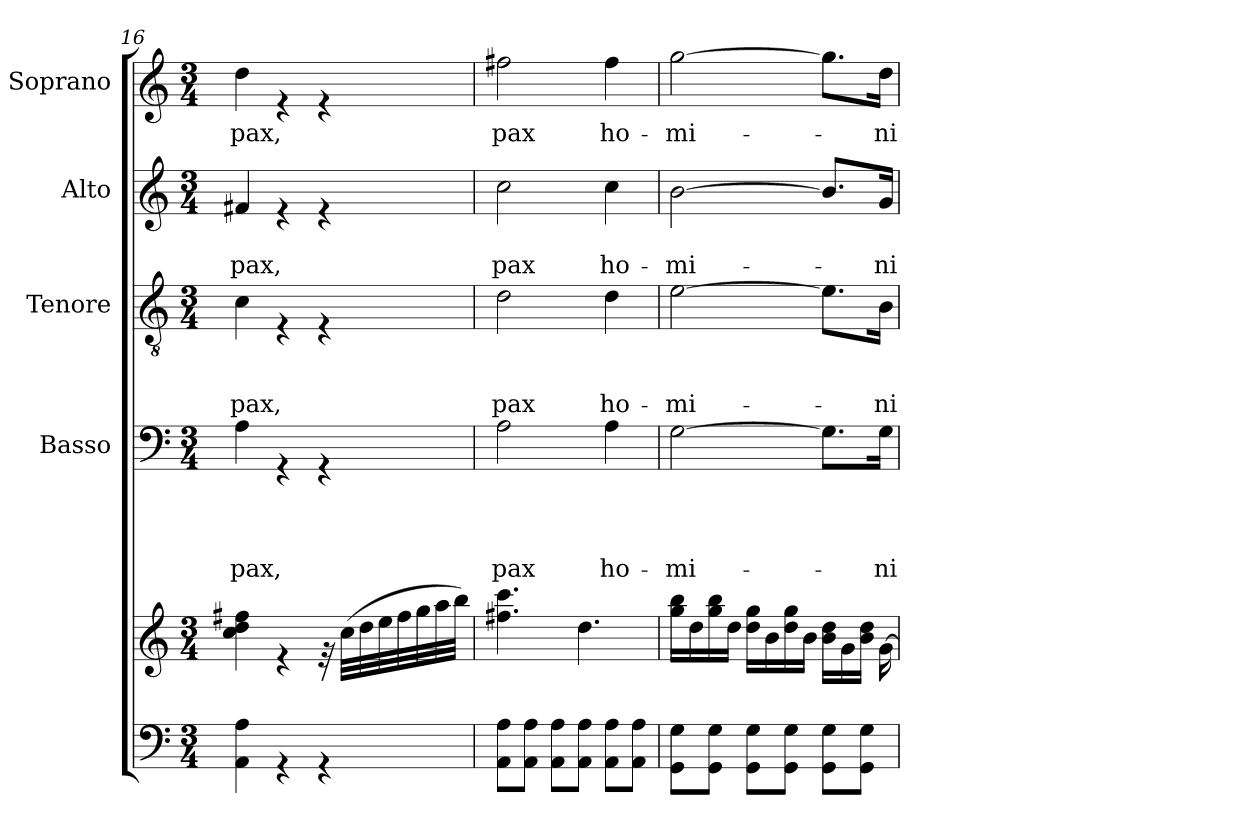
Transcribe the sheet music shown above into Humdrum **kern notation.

**kern	**kern	**kern	**text	**text	**text	**text	**kern	**text	**text	**text	**kern	**text	**text	**kern	**text
*part6	*part5	*part4	*part4	*part4	*part4	*part4	*part3	*part3	*part3	*part3	*part2	*part2	*part2	*part1	*part1
*staff6	*staff5	*staff4	*staff4	*staff4	*staff4	*staff4	*staff3	*staff3	*staff3	*staff3	*staff2	*staff2	*staff2	*staff1	*staff1
*	*	*I"Basso	*	*	*	*	*I"Tenore	*	*	*	*I"Alto	*	*	*I"Soprano	*
!!LO:PB:g=z
*clefF4	*clefG2	*clefF4	*	*	*	*	*clefGv2	*	*	*	*clefG2	*	*	*clefG2	*
*k[]	*k[]	*k[]	*	*	*	*	*k[]	*	*	*	*k[]	*	*	*k[]	*
*C:	*C:	*C:	*	*	*	*	*C:	*	*	*	*C:	*	*	*C:	*
*M3/4	*M3/4	*M3/4	*	*	*	*	*M3/4	*	*	*	*M3/4	*	*	*M3/4	*
=16	=16	=16	=16	=16	=16	=16	=16	=16	=16	=16	=16	=16	=16	=16	=16
!	!	!	!	!	!	!LO:LY:b	!	!	!	!LO:LY:b	!	!	!LO:LY:b	!	!LO:LY:b
4AA\ 4A\	4cc\ 4dd\ 4ff#X\	4A\	.	.	.	pax,	4c\	.	.	pax,	4f#X/	.	pax,	4dd\	pax,
4rGG	4re	4rGG	.	.	.	.	4rE	.	.	.	4re	.	.	4re	.
4rGG	32rd	4rGG	.	.	.	.	4rE	.	.	.	4re	.	.	4re	.
.	(>32cc\LLL	.	.	.	.	.	.	.	.	.	.	.	.	.	.
.	32dd\	.	.	.	.	.	.	.	.	.	.	.	.	.	.
.	32ee\	.	.	.	.	.	.	.	.	.	.	.	.	.	.
.	32ff#\	.	.	.	.	.	.	.	.	.	.	.	.	.	.
.	32gg\	.	.	.	.	.	.	.	.	.	.	.	.	.	.
.	32aa\	.	.	.	.	.	.	.	.	.	.	.	.	.	.
.	32bb\JJJ)	.	.	.	.	.	.	.	.	.	.	.	.	.	.
=17	=17	=17	=17	=17	=17	=17	=17	=17	=17	=17	=17	=17	=17	=17	=17
!	!	!	!	!	!	!LO:LY:b	!	!	!	!LO:LY:b	!	!	!LO:LY:b	!	!LO:LY:b
8AA\ 8A\L	4.ff#X\ 4.ccc\	2A\	.	.	.	pax	2d\	.	.	pax	2cc\	.	pax	2ff#X\	pax
8AA\ 8A\J	.	.	.	.	.	.	.	.	.	.	.	.	.	.	.
8AA\ 8A\L	.	.	.	.	.	.	.	.	.	.	.	.	.	.	.
8AA\ 8A\J	4.dd\	.	.	.	.	.	.	.	.	.	.	.	.	.	.
!	!	!	!	!	!	!LO:LY:b	!	!	!	!LO:LY:b	!	!	!LO:LY:b	!	!LO:LY:b
8AA\ 8A\L	.	4A\	.	.	.	ho-	4d\	.	.	ho-	4cc\	.	ho-	4ff#\	ho-
8AA\ 8A\J	.	.	.	.	.	.	.	.	.	.	.	.	.	.	.
=18	=18	=18	=18	=18	=18	=18	=18	=18	=18	=18	=18	=18	=18	=18	=18
!	!	!	!	!	!	!LO:LY:b	!	!	!	!LO:LY:b	!	!	!LO:LY:b	!	!LO:LY:b
8GG\ 8G\L	16gg\ 16bb\LL	[>2G\	.	.	.	-mi-	[>2e\	.	.	-mi-	[>2b\	.	-mi-	[>2gg\	-mi-
.	16dd\	.	.	.	.	.	.	.	.	.	.	.	.	.	.
8GG\ 8G\J	16gg\ 16bb\	.	.	.	.	.	.	.	.	.	.	.	.	.	.
.	16dd\JJ	.	.	.	.	.	.	.	.	.	.	.	.	.	.
8GG\ 8G\L	16dd\ 16gg\LL	.	.	.	.	.	.	.	.	.	.	.	.	.	.
.	16b\	.	.	.	.	.	.	.	.	.	.	.	.	.	.
8GG\ 8G\J	16dd\ 16gg\	.	.	.	.	.	.	.	.	.	.	.	.	.	.
.	16b\JJ	.	.	.	.	.	.	.	.	.	.	.	.	.	.
8GG\ 8G\L	16b\ 16dd\LL	8.G\L]	.	.	.	.	8.e\L]	.	.	.	8.b/L]	.	.	8.gg\L]	.
.	16g\	.	.	.	.	.	.	.	.	.	.	.	.	.	.
8GG\ 8G\J	16b\ 16dd\JJ	.	.	.	.	.	.	.	.	.	.	.	.	.	.
!	!	!	!	!	!	!LO:LY:b	!	!	!	!LO:LY:b	!	!	!LO:LY:b	!	!LO:LY:b
.	[>16g\	16G\Jk	.	.	.	-ni-	16B\Jk	.	.	-ni-	16g/Jk	.	-ni-	16dd\Jk	-ni-
=	=	=	=	=	=	=	=	=	=	=	=	=	=	=	=
*-	*-	*-	*-	*-	*-	*-	*-	*-	*-	*-	*-	*-	*-	*-	*-
